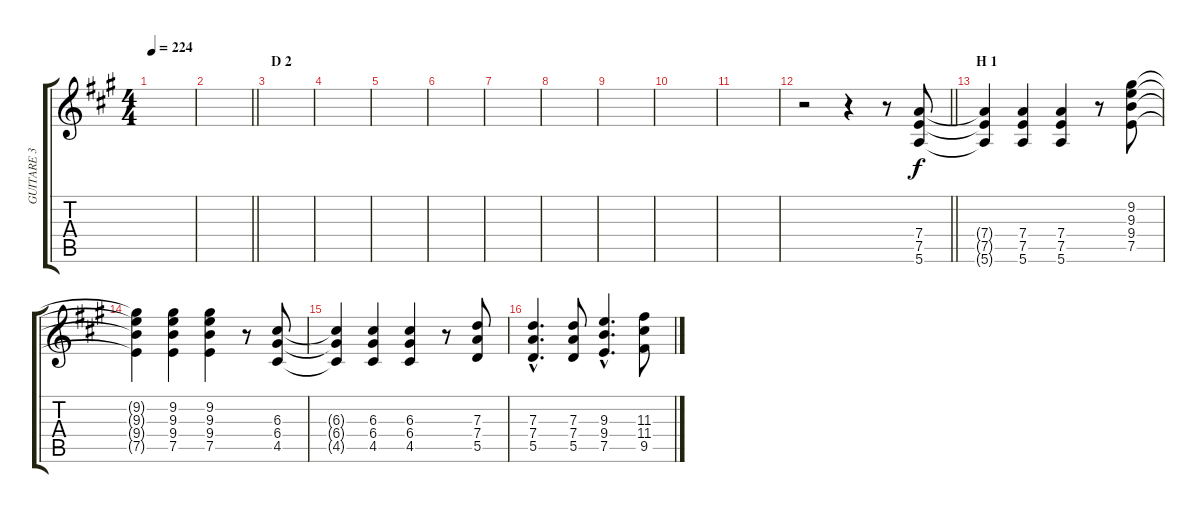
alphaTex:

\track ("GUITARE 3" "GUITARE 3") {instrument distortionguitar}
\staff {score tabs}
\tuning (E4 B3 G3 D3 A2 E2) {hide}
\ts (4 4)
\tempo 224
\clef g2
\ks a
|
\barLineRight lightlight
|
\section ("" "D 2")
|
|
|
|
|
|
|
|
|
\barLineRight lightlight
r.2 r.4 r.8 (7.4 7.5 5.6).8 |
\section ("" "H 1")
(7.4{t} 7.5{t} 5.6{t}).4 (7.4 7.5 5.6).4 (7.4 7.5 5.6).4 r.8 (9.2 9.3 9.4 7.5).8 |
(9.2{t} 9.3{t} 9.4{t} 7.5{t}).4 (9.2 9.3 9.4 7.5).4 (9.2 9.3 9.4 7.5).4 r.8 (6.3 6.4 4.5).8 |
(6.3{t} 6.4{t} 4.5{t}).4 (6.3 6.4 4.5).4 (6.3 6.4 4.5).4 r.8 (7.3 7.4 5.5).8 |
(7.3{hac} 7.4{hac} 5.5{hac}).4{d} (7.3 7.4 5.5).8 (9.3{hac} 9.4{hac} 7.5{hac}).4{d} (11.3 11.4 9.5).8
